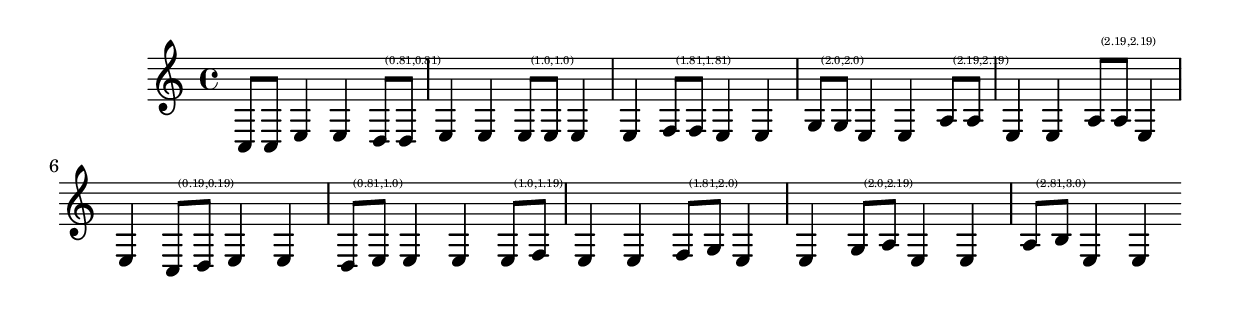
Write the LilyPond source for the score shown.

\header {

    texidoc = "This file tests a few standard beam quants."
    
}

\version "2.3.6"

%
% todo: make the check-quant function throw an error for incorrect quants
%

\paper  { raggedright = ##t }

filler = \relative { e4 e }
% 
#(ly:set-option 'debug-beam #t)



primes = \relative {
    \assertBeamQuant #'(0 . 0)  #'(0 . 0)
    c8[ c]
    \filler
    \assertBeamQuant #'(1 . -1)  #'(1 . -1)
    d8[ d]
     
    \filler
     
    \assertBeamQuant #'(1 . 0)  #'(1 . 0)
    e8[ e]
    \filler
     
     
    \assertBeamQuant #'(2 . -1)  #'(2 . -1)
    f8[ f]
    \filler
     
     
    \assertBeamQuant #'(2 . 0)  #'(2 . 0)
    g8[ g]
    \filler
     
     
    \assertBeamQuant #'(2 . 1)  #'(2 . 1)
    a8[ a]
    \filler
      
    \once \override Beam #'inspect-quants = #'(2.2 . 2.2)
    a8[ a]
    \filler
}

seconds = \relative {
    \assertBeamQuant #'(0 . 1)  #'(0 . 1)
    c8[ d]
    \filler
     
    \assertBeamQuant #'(1 . -1)  #'(1 . 0)
    d8[ e]
    \filler
     
     
    \assertBeamQuant #'(1 . 0)  #'(1 . 1)
    e8[ f]
    \filler
     
     
    \assertBeamQuant #'(2 . -1)  #'(2 . 0)
    f8[ g]
    \filler
     
     
    \assertBeamQuant #'(2 . 0)  #'(2 . 1)
    g8[ a]
    \filler

    \assertBeamQuant #'(3 . -1)  #'(3 . 0)
    a8[ b]
    \filler
}


{ \primes \seconds }

#(ly:set-option 'debug-beam #f)
